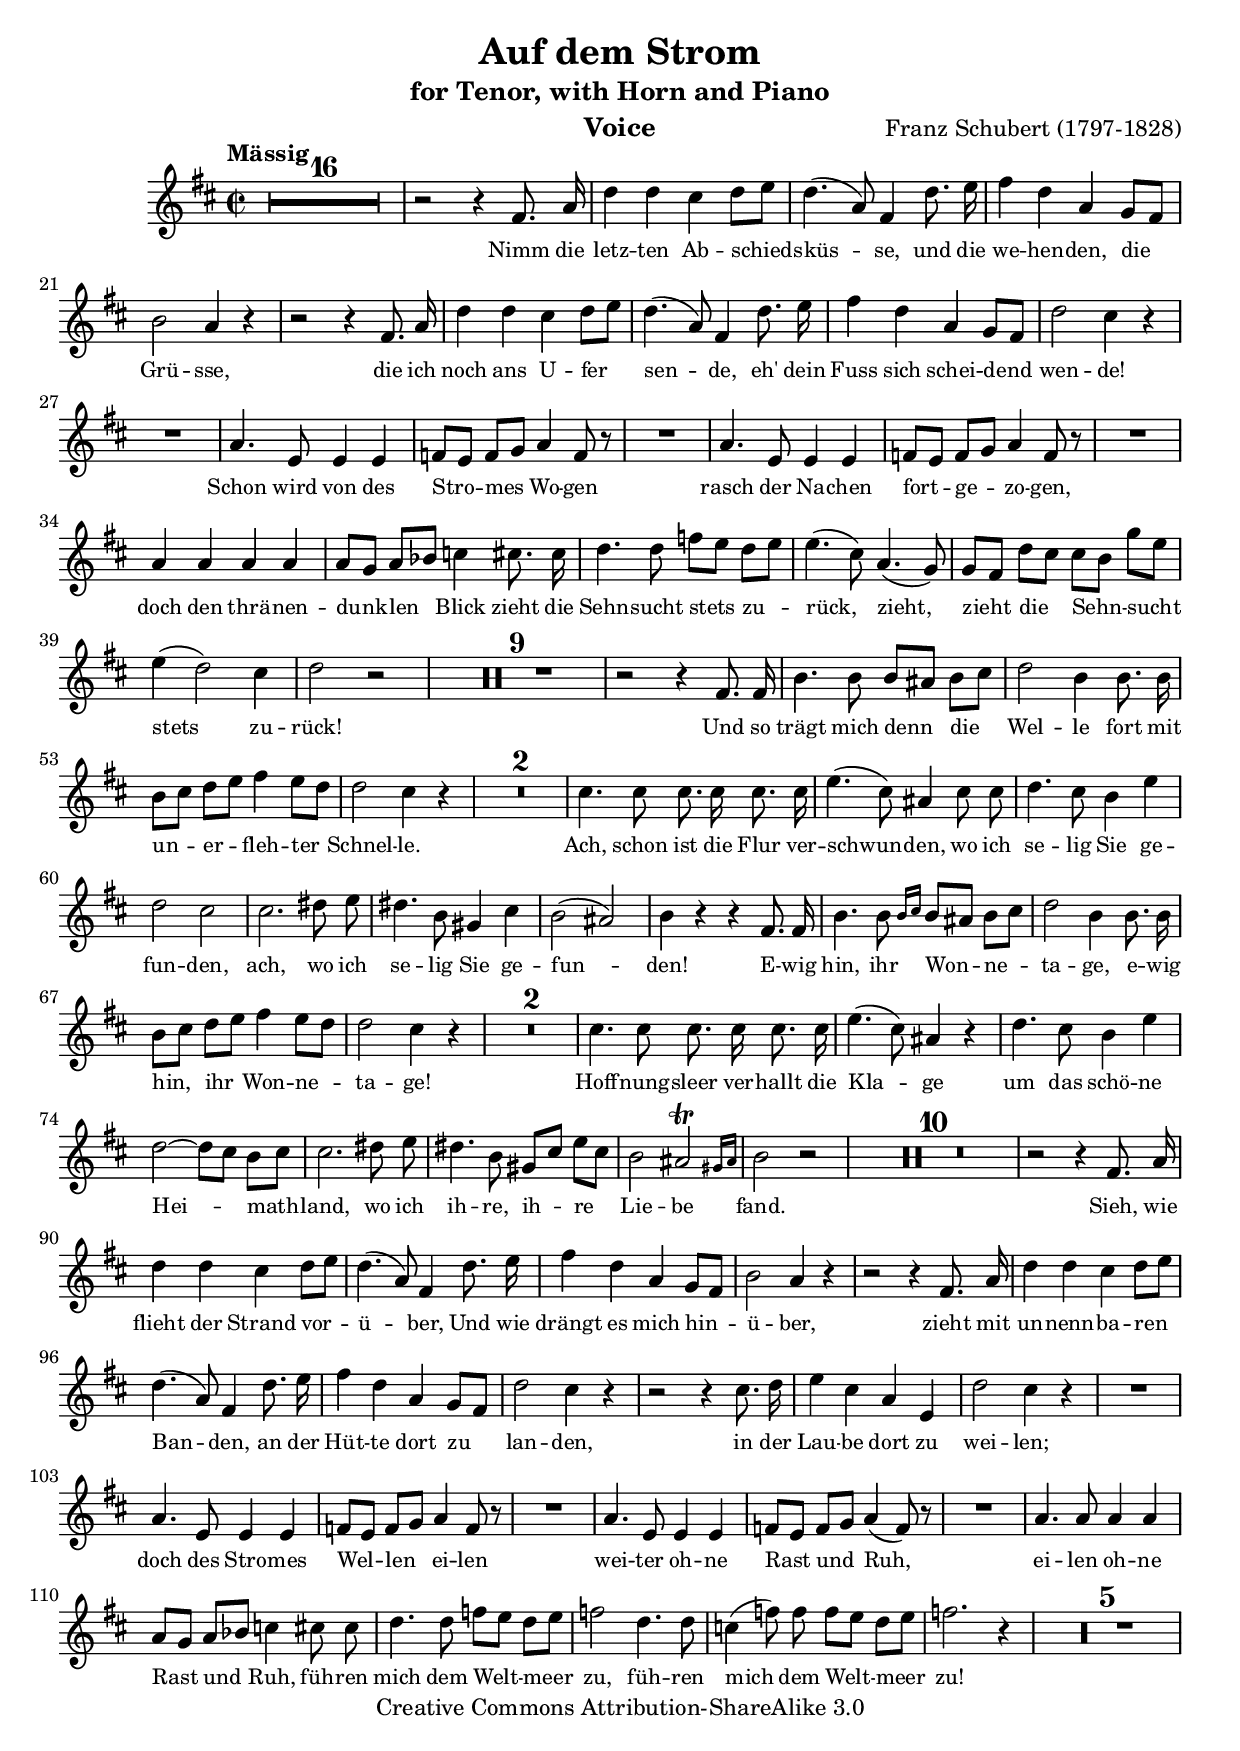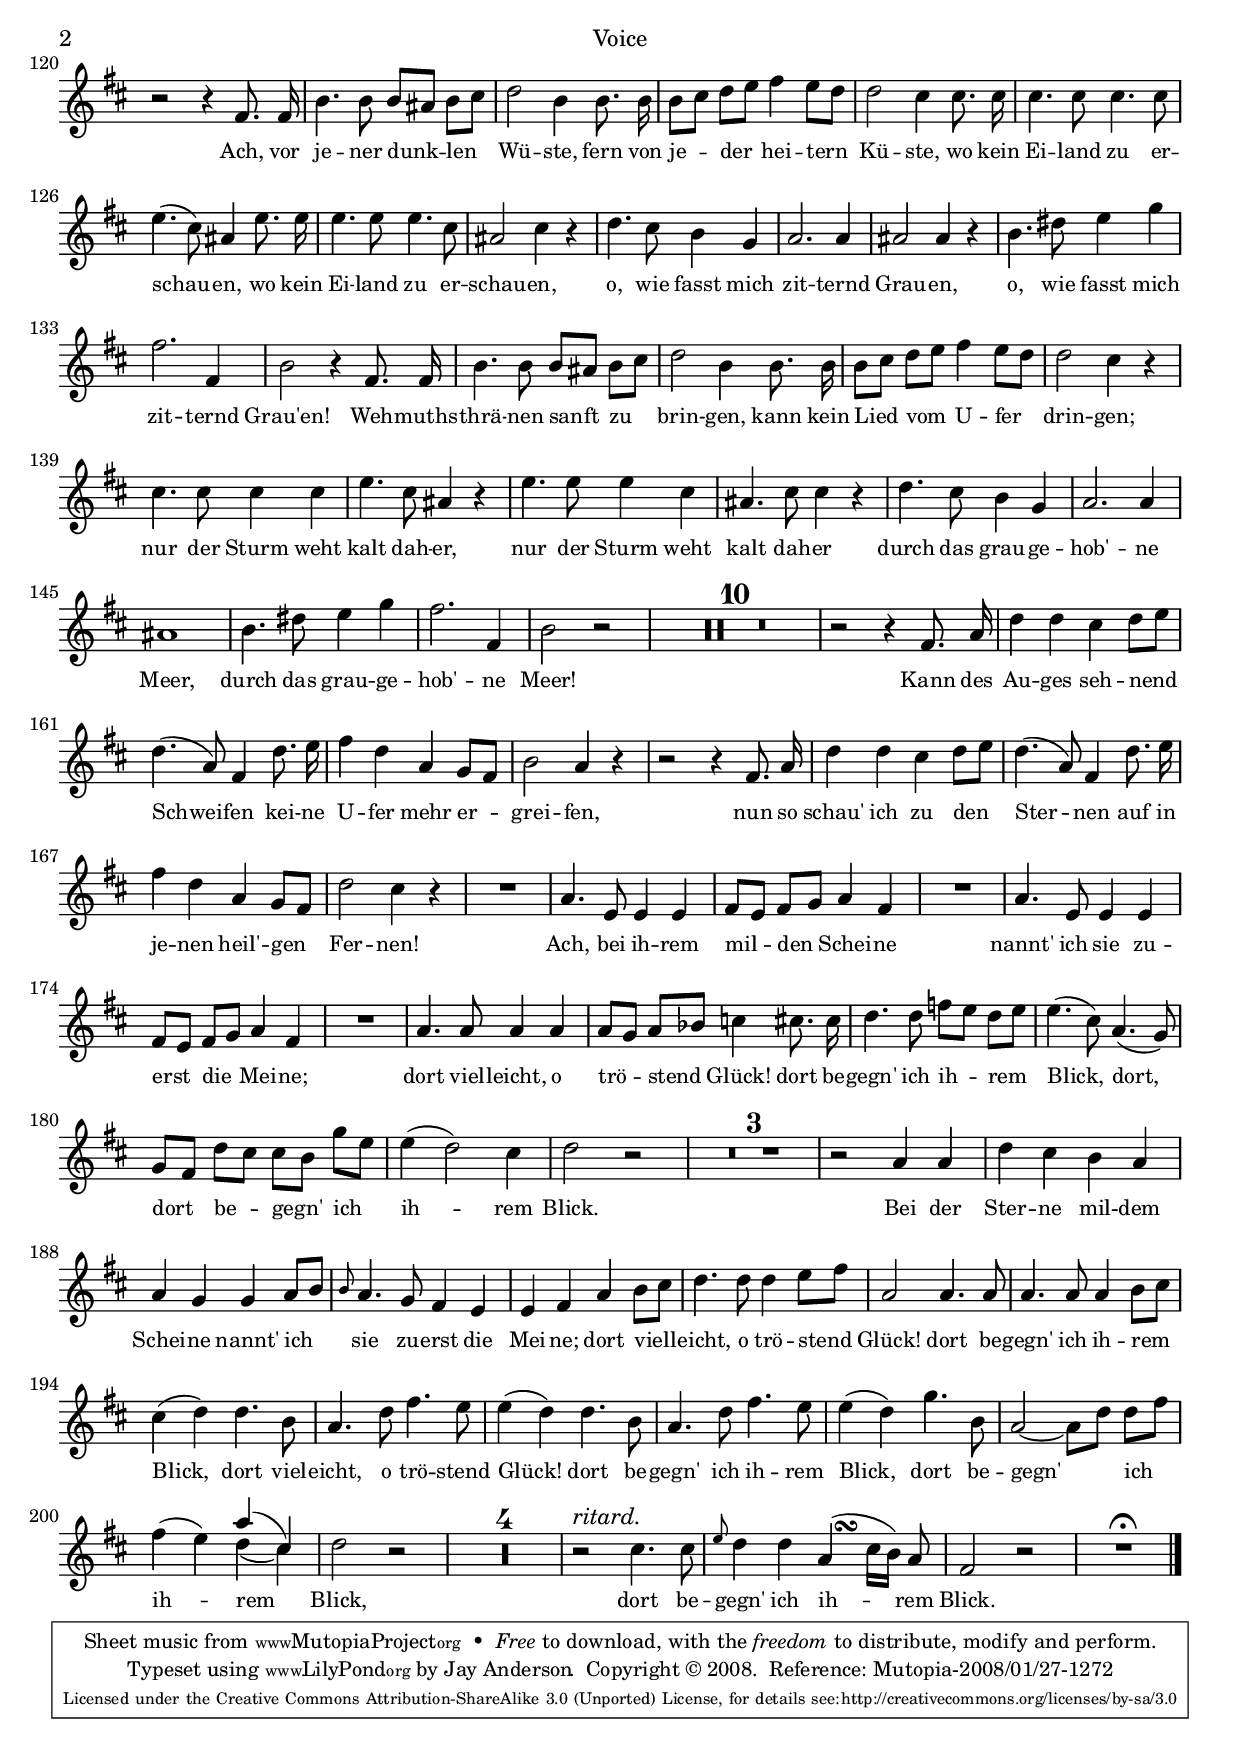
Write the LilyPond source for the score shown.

\version "2.13.49"

\include "defs.ily"
\version "2.13.49"

voice = \relative c''
{
  \autoBeamOff
  \key e \major
  R1*16 |
  r2 r4 gis8. b16 |
  e4 e dis e8[ fis] |
  e4.( b8) gis4 e'8. fis16 |
  gis4 e b a8[ gis] |
  cis2 b4 r |
  r2 r4 gis8. b16 |
  e4 e dis e8[ fis] |
  e4.( b8) gis4 e'8. fis16 |
  gis4 e b a8[ gis] |
  e'2 dis4 r |
  R1 |
  b4. fis8 fis4 fis |
  g8[ fis] g[ a] b4 g8 r |
  R1 |
  b4. fis8 fis4 fis |
  g8[ fis] g[ a] b4 g8 r |
  R1 |
  b4 b b b |
  b8[ a] b[ c] d4 dis8. dis16 |
  e4. e8 g[ fis] e[ fis] |
  fis4.( dis8) b4.( a8) |
  a[ gis] e'[ dis] dis[ cis] a'[ fis] |
  fis4( e2) dis4 |
  e2 r |
  R1*9 |
  r2 r4 gis,8. gis16 |
  cis4. cis8 cis[ bis] cis[ dis] |
  e2 cis4 cis8. cis16 |
  cis8[ dis] e[ fis] gis4 fis8[ e] |
  e2 dis4 r |
  R1*2 |
  dis4. dis8 dis8. dis16 dis8. dis16 |
  fis4.( dis8) bis4 dis8 dis |
  e4. dis8 cis4 fis |
  e2 dis |
  dis2. eis8 fis |
  eis4. cis8 ais4 dis |
  cis2( bis) |
  cis4 r r gis8. gis16 |
  cis4. cis8 \grace {cis16[ dis]} cis8[ bis] cis[ dis] |
  e2 cis4 cis8. cis16 |
  cis8[ dis] e[ fis] gis4 fis8[ e] |
  e2 dis4 r |
  R1*2 |
  dis4. dis8 dis8. dis16 dis8. dis16 |
  fis4.( dis8) bis4 r |
  e4. dis8 cis4 fis |
  e2~ e8[ dis] cis[ dis] |
  dis2. eis8 fis |
  eis4. cis8 ais[ dis] fis[ dis] |
  cis2 \afterGrace bis\trill {ais16[ bis]} |
  cis2 r |
  R1*10 |
  r2 r4 gis8. b16 |
  e4 e dis e8[ fis] |
  e4.( b8) gis4 e'8. fis16 |
  gis4 e b a8[ gis] |
  cis2 b4 r |
  r2 r4 gis8. b16 |
  e4 e dis e8[ fis] |
  e4.( b8) gis4 e'8. fis16 |
  gis4 e b a8[ gis] |
  e'2 dis4 r |
  r2 r4 dis8. e16 |
  fis4 dis b fis |
  e'2 dis4 r |
  R1 |
  b4. fis8 fis4 fis |
  g8[ fis] g[ a] b4 g8 r |
  R1 |
  b4. fis8 fis4 fis |
  g8[ fis] g[ a] b4( g8) r |
  R1 |
  b4. b8 b4 b |
  b8[ a] b[ c] d4 dis8 dis |
  e4. e8 g[ fis] e[ fis] |
  g2 e4. e8 |
  d4( g8) g g[ fis] e[ fis] |
  g2. r4 |
  R1*5 |
  r2 r4 gis,8. gis16 |
  cis4. cis8 cis[ bis] cis[ dis] |
  e2 cis4 cis8. cis16 |
  cis8[ dis] e[ fis] gis4 fis8[ e] |
  e2 dis4 dis8. dis16 |
  dis4. dis8 dis4. dis8 |
  fis4.( dis8) bis4 fis'8. fis16 |
  fis4. fis8 fis4. dis8 |
  bis2 dis4 r |
  e4. dis8 cis4 a |
  b2. b4 |
  bis2 bis4 r |
  cis4. eis8 fis4 a |
  gis2. gis,4 |
  cis2 r4 gis8. gis16 |
  cis4. cis8 cis[ bis] cis[ dis] |
  e2 cis4 cis8. cis16 |
  cis8[ dis] e[ fis] gis4 fis8[ e] |
  e2 dis4 r |
  dis4. dis8 dis4 dis |
  fis4. dis8 bis4 r |
  fis'4. fis8 fis4 dis |
  bis4. dis8 dis4 r |
  e4. dis8 cis4 a |
  b2. b4 |
  bis1 |
  cis4. eis8 fis4 a |
  gis2. gis,4 |
  cis2 r |
  R1*10 |
  r2 r4 gis8. b16 |
  e4 e dis4 e8[ fis] |
  e4.( b8) gis4 e'8. fis16 |
  gis4 e b a8[ gis] |
  cis2 b4 r |
  r2 r4 gis8. b16 |
  e4 e dis e8[ fis] |
  e4.( b8) gis4 e'8. fis16 |
  gis4 e b a8[ gis] |
  e'2 dis4 r |
  R1 |
  b4. fis8 fis4 fis |
  gis8[ fis] gis[ a] b4 gis |
  R1 |
  b4. fis8 fis4 fis |
  gis8[ fis] gis[ a] b4 gis |
  R1 |
  b4. b8 b4 b |
  b8[ a] b[ c] d4 dis8. dis16 |
  e4. e8 g[ fis] e[ fis] |
  fis4.( dis8) b4.( a8) |
  a[ gis] e'[ dis] dis[ cis] a'[ fis] |
  fis4( e2) dis4 |
  e2 r |
  R1*3 |
  r2 b4 b |
  e dis cis b |
  b a a b8[ cis] |
  \grace cis8 b4. a8 gis4 fis |
  fis gis b cis8[ dis] |
  e4. e8 e4 fis8[ gis] |
  b,2 b4. b8 |
  b4. b8 b4 cis8[ dis] |
  dis4( e) e4. cis8 |
  b4. e8 gis4. fis8 |
  fis4( e) e4. cis8 |
  b4. e8 gis4. fis8 |
  fis4( e) a4. cis,8 |
  b2~ b8[ e] e[ gis] |
  gis4( fis) << {\voiceOne b( dis,)} \new Voice {\voiceTwo e( dis)} >> \oneVoice |
  e2 r |
  R1*4 |
  r2 dis4. dis8 |
  \grace fis8 e4 e << b4( {s8 s\turn} >> dis16[ cis]) b8 |
  gis2 r |
  R1^\fermataMarkup |
}

text = \lyricmode
{
  Nimm die letz -- ten Ab -- schieds -- küs -- se,
  und die we -- hen -- den, die Grü -- sse,
  die ich noch ans U -- fer sen -- de,
  eh' dein Fuss sich schei -- dend wen -- de!
  Schon wird von des Stro -- mes Wo -- gen
  rasch der Na -- chen fort -- ge -- zo -- gen,
  doch den thrä -- nen -- dunk -- len Blick
  zieht die Sehn -- sucht stets zu -- rück,
  zieht,
  zieht die Sehn -- sucht stets zu -- rück!

  Und so trägt mich denn die Wel -- le
  fort mit un -- er -- fleh -- ter Schnel -- le.
  Ach, schon ist die Flur ver -- schwun -- den,
  wo ich se -- lig Sie ge -- fun -- den,
  ach, wo ich se -- lig Sie ge -- fun -- den!
  E -- wig hin, ihr Won -- ne -- ta -- ge,
  e -- wig hin, ihr Won -- ne -- ta -- ge!
  Hoff -- nung -- sleer ver -- hallt die Kla -- ge
  um das schö -- ne Hei -- math -- land,
  wo ich ih -- re, ih -- re Lie -- be fand.

  Sieh, wie flieht der Strand vor -- ü -- ber,
  Und wie drängt es mich hin -- ü -- ber,
  zieht mit un -- nenn -- ba -- ren Ban -- den,
  an der Hüt -- te dort zu lan -- den,
  in der Lau -- be dort zu wei -- len;
  doch des Stro -- mes Wel -- len ei -- len
  wei -- ter oh -- ne Rast und Ruh,
  ei -- len oh -- ne Rast und Ruh,
  füh -- ren mich dem Welt -- meer zu,
  füh -- ren mich dem Welt -- meer zu!

  Ach, vor je -- ner dunk -- len Wü -- ste,
  fern von je -- der hei -- tern Kü -- ste,
  wo kein Ei -- land zu er -- schau -- en,
  wo kein Ei -- land zu er -- schau -- en,
  o, wie fasst mich zit -- ternd Grau -- en,
  o, wie fasst mich zit -- ternd Grau'en!
  Weh -- muths -- thrä -- nen sanft zu brin -- gen,
  kann kein Lied vom U -- fer drin -- gen;
  nur der Sturm weht kalt dah -- er,
  nur der Sturm weht kalt dah -- er
  durch das grau -- ge -- hob' -- ne Meer,
  durch das grau -- ge -- hob' -- ne Meer!

  Kann des Au -- ges seh -- nend Schwei -- fen
  kei -- ne U -- fer mehr er -- grei -- fen,
  nun so schau' ich zu den Ster -- nen
  auf in je -- nen heil' -- gen Fer -- nen!
  Ach, bei ih -- rem mil -- den Schei -- ne
  nannt' ich sie zu -- erst die Mei -- ne;
  dort viel -- leicht, o trö -- stend Glück!
  dort be -- gegn' ich ih -- rem Blick,
  dort, dort be -- gegn' ich ih -- rem Blick.

  Bei der Ster -- ne mil -- dem Schei -- ne nannt'
  ich sie zu -- erst die Mei -- ne;
  dort viel -- leicht, o trö -- stend Glück!
  dort be -- gegn' ich ih -- rem Blick,
  dort viel -- eicht, o trö -- stend Glück!
  dort be -- gegn' ich ih -- rem Blick,
  dort be -- gegn' ich ih -- rem Blick,
  dort be -- gegn' ich ih -- rem Blick.
}


instrument = "Voice"

\include "header.ily"

\score
{
  <<
    \new Staff
    {
      \new Voice = "singstimme" \transpose e d << \voice \outline >>
    }
    \new Lyrics \lyricsto "singstimme" {\text}
  >>
}
